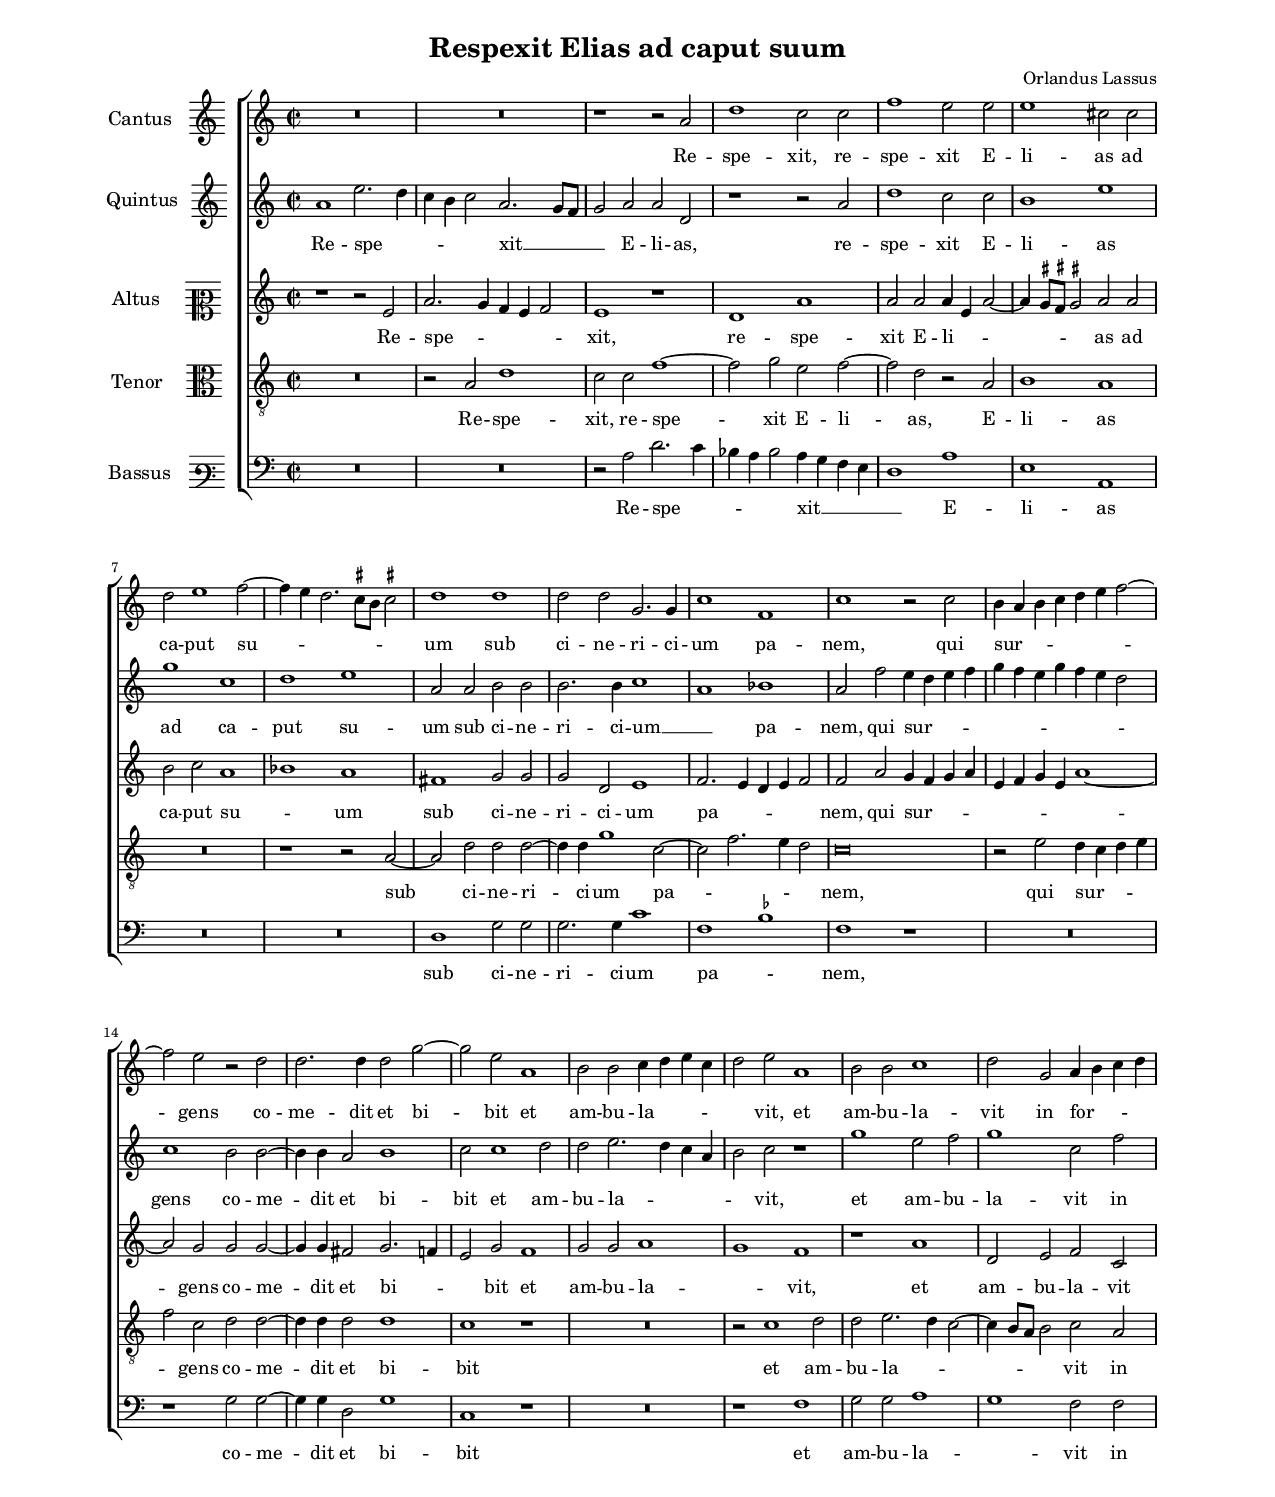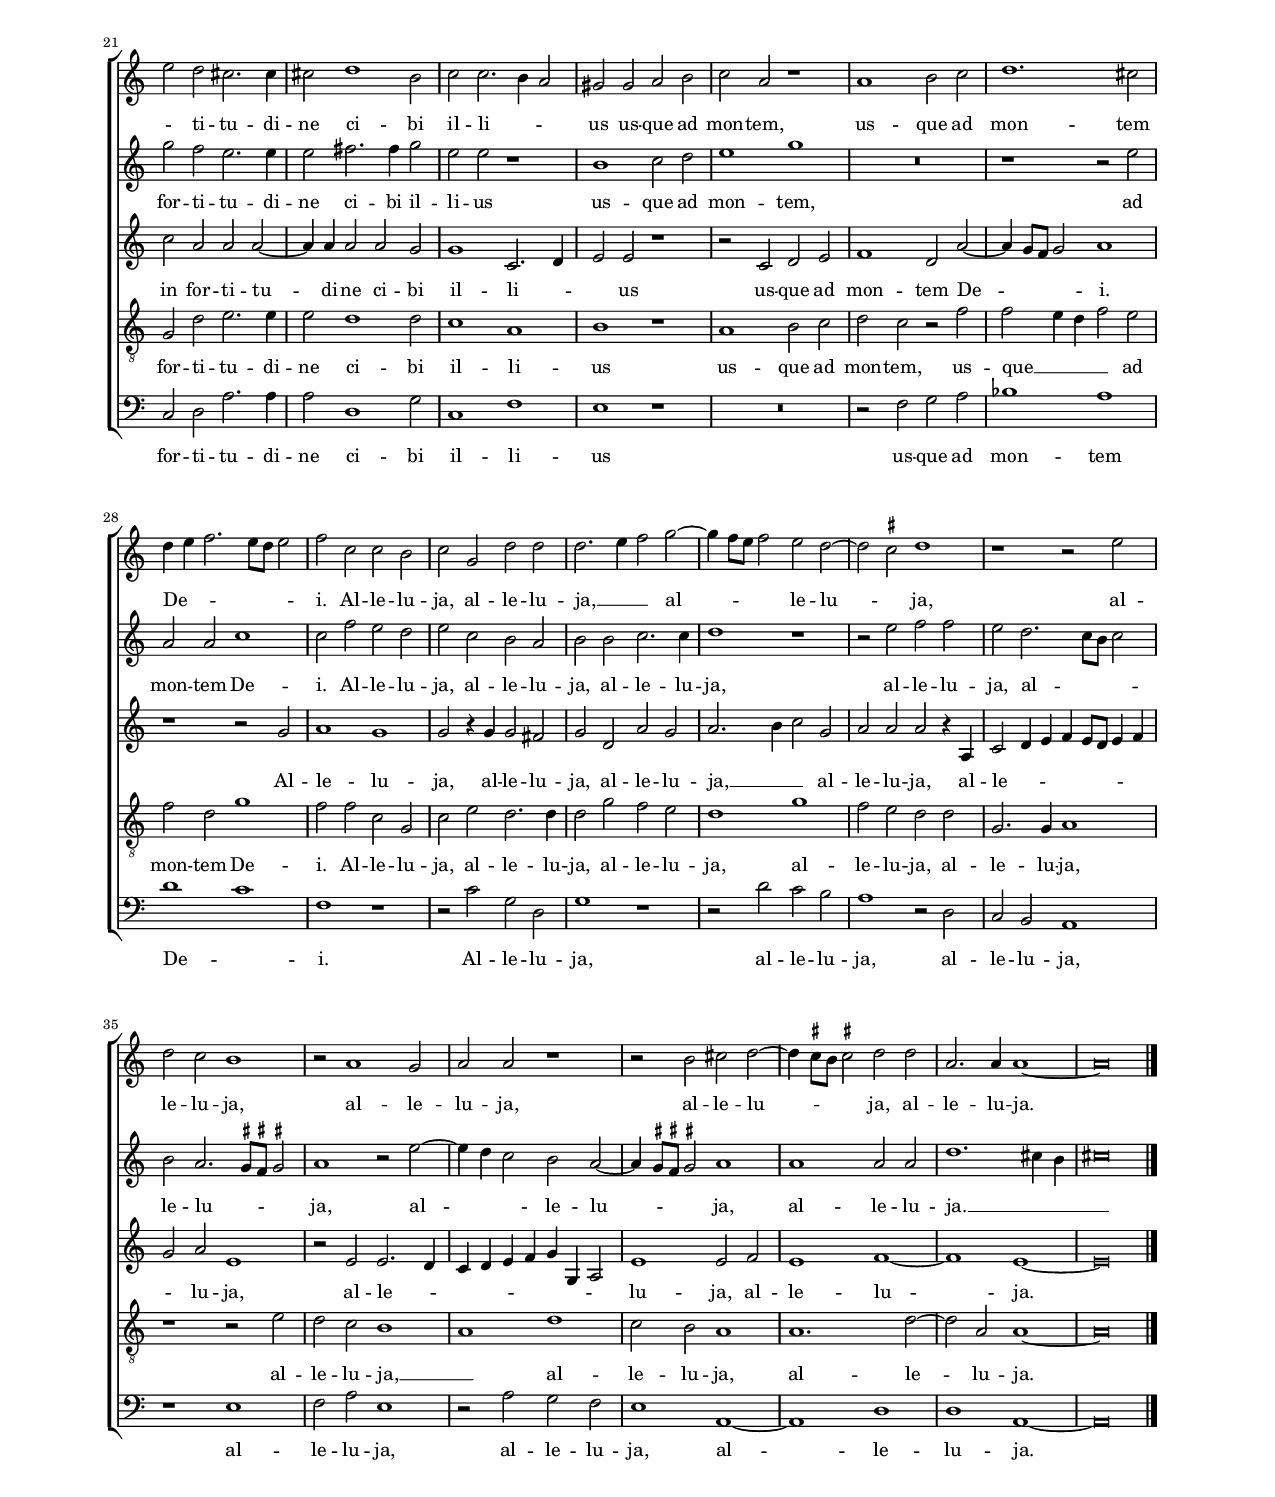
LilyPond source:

\header
{
  title="Respexit Elias ad caput suum"
  composer="Orlandus Lassus"
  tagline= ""
}

\version "2.18.2"
\include "deutsch.ly"
#(set-global-staff-size 15)
#(set-default-paper-size "letter")
#(ly:set-option 'point-and-click #f)


\paper
	{
	top-margin = 1.8 \cm
	bottom-margin = 1.8 \cm
	left-margin = 2 \cm
	right-margin = 2 \cm
	ragged-bottom = ##f
	ragged-last-bottom = ##t
	print-page-number = ##f
	system-system-spacing = #'((basic-distance . 18) (minimum-distance . 14) (padding . 7) (strechability . 150))
	systems-per-page = 3
	page-count = 2
%	min-systems-per-page = 3
	markup-system-spacing #'basic-distance = #12
%	print-all-headers = ##t
%	print-first-page-number = ##t
%	first-page-number = 1
	}

	
global = {
	\key c \major
	\time 2/2 \set Score.measureLength = #(ly:make-moment 2/1)
	\skip 1*82 \bar "|."
	}

	ficta = { \once \set suggestAccidentals = ##t }

	forget = #(define-music-function (parser location music) (ly:music?) #{
		\accidentalStyle forget
		$music
		\accidentalStyle default
		#})

	m = \melisma
	me = \melismaEnd
%	\mark \markup { \override #'(style . baroque) { \note  #"breve" #1 = \note #"breve." #1 } }



incipitcantus = \markup { \score {
	{
	\set Staff.instrumentName = \markup { \fontsize #1 "Cantus" }
	\key c \major
	\clef violin
	s4 \bar ""
	}
	\layout  {
	raggedright = ##t
	indent = 1.6 \cm
	line-width = 2.2\cm
	\context { \Staff \remove Time_signature_engraver }
	\override Staff.Clef.Y-extent = #'(0 . 0)
	}} \hspace #1 }
      
      
incipitquintus = \markup { \score {
	{
	\set Staff.instrumentName = \markup { \fontsize #1 "Quintus" }
	\key c \major
	\clef violin
	s4 \bar ""
	}
	\layout  {
	raggedright = ##t
	indent = 1.6 \cm
	line-width = 2.2\cm
	\context { \Staff \remove Time_signature_engraver }
	\override Staff.Clef.Y-extent = #'(0 . 0)
	}} \hspace #1 }

      
incipitaltus = \markup { \score {
	{
	\set Staff.instrumentName = \markup { \fontsize #1 "Altus" }
	\key c \major
	\clef mezzosoprano
	s4 \bar ""
	}
	\layout  {
	raggedright = ##t
	indent = 1.6 \cm
	line-width = 2.2\cm
	\context { \Staff \remove Time_signature_engraver }
	\override Staff.Clef.Y-extent = #'(0 . 0)
	}} \hspace #1 }


incipittenor = \markup { \score {
	{
	\set Staff.instrumentName = \markup { \fontsize #1 "Tenor" }
	\key c \major
	\clef alto
	s4 \bar ""
	}
	\layout  {
	raggedright = ##t
	indent = 1.6 \cm
	line-width = 2.2\cm
	\context { \Staff \remove Time_signature_engraver }
	\override Staff.Clef.Y-extent = #'(0 . 0)
	}} \hspace #1 }
      
      
incipitbassus = \markup { \score {
	{
	\set Staff.instrumentName = \markup { \fontsize #1 "Bassus" }
	\key c \major
	\clef varbaritone
	s4 \bar ""
	}
	\layout  {
	raggedright = ##t
	indent = 1.6 \cm
	line-width = 2.2\cm
	\context { \Staff \remove Time_signature_engraver }
	\override Staff.Clef.Y-extent = #'(0 . 0)
	}} \hspace #1 }


cantus =  \relative c''
	{
	R\breve
	R\breve
	r1 r2 a
	d1 c2 c
%5
	f1 e2 e |
	e1 cis2 cis
	d2 e1 f2~
	f4 e d2. \ficta cis8 h \ficta cis!2
	d1 d
%10
	d2 d g,2. g4 |
	c1 f,
	c'1 r2 c
	h4 a h c d e f2~
	f2 e r d
%15
	d2. d4 d2 g~ |
	g2 e a,1
	h2 h c4 d e c
	d2 e a,1
	h2 h c1
%20
	d2 g, a4 h c d |
	e2 d cis2. cis4
	cis2 d1 h2
	c2 c2. h4 a2
	gis2 gis a h
%25
	c2 a r1 |
	a1 h2 c
	d1. cis2
	d4 e f2. e8 d e2
	f2 c c h
%30
	c2 g d' d |
	d2. e4 f2 g~
	g4 f8 e f2 e d~
	d2 \ficta cis d1
	r1 r2 e
%35
	d2 c h1 |
	r2 a1 g2
	a2 a r1
	r2 h cis d~
	d4 \ficta cis8 h \ficta cis!2 d d
%40
	a2. a4 a1~ |
	a\breve |
	}


quintus =  \relative c''
        {
	a1 e'2. d4
	c4 h c2 a2. g8 f
	g2 a a d,
	r1 r2 a'
%5
	d1 c2 c |
	h1 e
	g1 c,
	d1 e
	a,2 a h h
%10
	h2. h4 c1 |
	a1 b
	a2 f' e4 d e f
	g4 f e g f e d2
	c1 h2 h~
%15
	h4 h a2 h1 |
	c2 c1 d2
	d2 e2. d4 c a
	h2 c r1
	g'1 e2 f
%20
	g1 c,2 f |
	g2 f e2. e4
	e2 fis2. fis4 g2
	e2 e r1
	h1 c2 d
%25
	e1 g |
	R\breve
	r1 r2 e
	a,2 a c1
	c2 f e d
%30
	e2 c h a |
	h2 h c2. c4
	d1 r
	r2 e f f
	e2 d2. c8 h c2
%35
	h2 a2. \ficta gis8 \ficta fis \ficta gis!2 |
	a1 r2 e'~
	e4 d c2 h a~
	a4 \ficta gis8 \ficta fis \ficta gis!2 a1
	a1 a2 a
%40
	d1. cis4 h |
	cis\breve |
	}


altus =  \relative c'
	{
	r1 r2 e
	a2. g4 f e f2
	e1 r
	d1 a'
%5
	a2 a a4 e a2~ |
	a4 \ficta gis8 \ficta fis \ficta gis!2 a a
	h2 c a1
	b1 a
	fis1 g2 g
%10
	g2 d e1 |
	f2. e4 d e f2
	f2 a g4 f g a
	e4 f g e a1~
	a2 g g g~
%15
	g4 g fis2 g2. f4 |
	e2 g f1
	g2 g a1
	g1 f
	r1 a
%20
	d,2 e f c |
	c'2 a a a~
	a4 a a2 a g
	g1 c,2. d4
	e2 e r1
%25
	r2 c d e |
	f1 d2 a'~
	a4 g8 f g2 a1
	r1 r2 g
	a1 g
%30
	g2 r4 g g2 fis |
	g2 d a' g
	a2. h4 c2 g
	a2 a a r4 a,
	c2 d4 e f e8 d e4 f
%35
	g2 a e1 |
	r2 e e2. d4
	c4 d e f g g, a2
	e'1 e2 f
	e1 f~
%40
	f1 e~ |
	e\breve |
	}


tenor  =  \relative c'
	{
	R\breve
	r2 a d1
	c2 c f1~
	f2 g e f~
%5
	f2 d r a |
	h1 a
	R\breve
	r1 r2 a~
	a2 d d d~
%10
	d4 d g1 c,2~ |
	c2 f2. e4 d2
	c\breve
	r2 e d4 c d e
	f2 c d d~
%15
	d4 d d2 d1 |
	c1 r
	R\breve
	r2 c1 d2
	d2 e2. d4 c2~
%20
	c4 h8 a h2 c a |
	g2 d' e2. e4
	e2 d1 d2
	c1 a
	h1 r
%25
	a1 h2 c |
	d2 c r f
	f2 e4 d f2 e
	f2 d g1
	f2 f c g
%30
	c2 e d2. d4 |
	d2 g f e
	d1 g
	f2 e d d
	g,2. g4 a1
%35
	r1 r2 e' |
	d2 c h1
	a1 d
	c2 h a1
	a1. d2~
%40
	d2 a a1~
	a\breve |
	}


bassus  =  \relative c
	{
	R\breve
	R\breve
	r2 a' d2. c4
	b4 a b2 a4 g f e
%5
	d1 a' |
	e1 a,
	R\breve
	R\breve
	d1 g2 g
%10
	g2. g4 c1 |
	f,1 \ficta b
	f1 r
	R\breve
	r1 g2 g~
%15
	g4 g d2 g1 |
	c,1 r
	R\breve
	r1 f
	g2 g a1
%20
	g1 f2 f |
	c2 d a'2. a4
	a2 d,1 g2
	c,1 f
	e1 r
%25
	R\breve |
	r2 f g a
	b1 a
	d1 c
	f,1 r
%30
	r2 c' g d |
	g1 r
	r2 d' c h
	a1 r2 d,
	c2 h a1
%35
	r1 e' |
	f2 a e1
	r2 a g f
	e1 a,~
	a1 d
%40
	d1 a~ |
	a\breve |
	}


lyricscantus = \lyricmode {
	Re -- spe -- xit,
	re -- spe -- xit E -- li -- as ad ca -- put su -- _ _ _ _ _ um
	sub ci -- ne -- ri -- ci -- um pa -- nem,
	qui sur -- _ _ _ _ _ _ gens co -- me -- dit et bi -- bit
	et am -- bu -- la -- _ _ _ _ vit,
	et am -- bu -- la -- vit in for -- _ _ _ _ ti -- tu -- di -- ne ci -- bi il -- li -- _ _ us
	us -- que ad mon -- tem,
	us -- que ad mon -- tem De -- _ _ _ _ _ i.
	Al -- le -- lu -- ja,
	al -- le -- lu -- ja, __ _ _
	al -- _ _ _ le -- lu -- _ ja,
	al -- le -- lu -- ja,
	al -- le -- lu -- ja,
	al -- le -- lu -- _ _ _ ja,
	al -- le -- lu -- ja.
	}


lyricsquintus = \lyricmode {
	Re -- spe -- _ _ _ _ xit __ _ _ _ E -- li -- as,
	re -- spe -- xit E -- li -- as ad ca -- put su -- um
	sub ci -- ne -- ri -- ci -- um __ _ pa -- nem,
	qui sur -- _ _ _ _ _ _ _ _ _ _ gens co -- me -- dit et bi -- bit
	et am -- bu -- la -- _ _ _ _ vit,
	et am -- bu -- la -- vit in for -- ti -- tu -- di -- ne ci -- bi il -- li -- us
	us -- que ad mon -- tem,
	ad mon -- tem De -- i.
	Al -- le -- lu -- ja,
	al -- le -- lu -- ja,
	al -- le -- lu -- ja,
	al -- le -- lu -- ja,
	al -- _ _ _ le -- lu -- _ _ _ ja,
	al -- _ _ le -- lu -- _ _ _ ja,
	al -- le -- lu -- ja. __ _ _ _
	}


lyricsaltus = \lyricmode {
	Re -- spe -- _ _ _ _ xit,
	re -- spe -- xit E -- li -- _ _ _ _ _ as ad ca -- put su -- _ um
	sub ci -- ne -- ri -- ci -- um pa -- _ _ _ _ nem,
	qui sur -- _ _ _ _ _ _ _ _ gens co -- me -- dit et bi -- _ _ bit
	et am -- bu -- la -- _ vit,
	et am -- bu -- la -- vit in for -- ti -- tu -- di -- ne ci -- bi il -- li -- _ _ us
	us -- que ad mon -- tem De -- _ _ _ i.
	Al -- le -- lu -- ja,
	al -- le -- lu -- ja,
	al -- le -- lu -- ja, __ _ _
	al -- le -- lu -- ja,
	al -- le -- _ _ _ _ _ _ _ _ lu -- ja,
	al -- le -- _ _ _ _ _ _ _ _ lu -- ja,
	al -- le -- lu -- ja.
	}


lyricstenor = \lyricmode {
	Re -- spe -- xit,
	re -- spe -- xit E -- li -- as,
	E -- li -- as
	sub ci -- ne -- ri -- ci -- um pa -- _ _ _ nem,
	qui sur -- _ _ _ _ gens co -- me -- dit et bi -- bit
	et am -- bu -- la -- _ _ _ _ _ vit in for -- ti -- tu -- di -- ne ci -- bi il -- li -- us
	us -- que ad mon -- tem,
	us -- que __ _ _ _ ad mon -- tem De -- i.
	Al -- le -- lu -- ja,
	al -- le -- lu -- ja,
	al -- le -- lu -- ja,
	al -- le -- lu -- ja,
	al -- le -- lu -- ja,
	al -- le -- lu -- ja, __ _
	al -- le -- lu -- ja,
	al -- le -- lu -- ja.
	}


lyricsbassus = \lyricmode {
	Re -- spe -- _ _ _ _ xit __ _ _ _ _ E -- li -- as
	sub ci -- ne -- ri -- ci -- um pa -- _ nem,
	co -- me -- dit et bi -- bit
	et am -- bu -- la -- _ vit in for -- ti -- tu -- di -- ne ci -- bi il -- li -- us
	us -- que ad mon -- tem De -- _ i.
	Al -- le -- lu -- ja,
	al -- le -- lu -- ja,
	al -- le -- lu -- ja,
	al -- le -- lu -- ja,
	al -- le -- lu -- ja,
	al -- le -- lu -- ja.
	}


\score
{  
  % \transpose {
	\new ChoirStaff \with { \override StaffGrouper.staff-staff-spacing.basic-distance = #12 }
	<<

	\new Staff << \global
	\new Voice="v1" {
		\set Staff.instrumentName=\incipitcantus
%		\set Staff.instrumentName= "S"
		\set Staff.midiInstrument = "reed organ"
		\clef violin
		\cantus }
	\new Lyrics \lyricsto "v1" {\lyricscantus }
	>>


	\new Staff << \global
	\new Voice="v5" {
		\set Staff.instrumentName=\incipitquintus
%		\set Staff.instrumentName= "Q"
		\set Staff.midiInstrument = "reed organ"
		\clef violin
		\quintus}
	\new Lyrics \lyricsto "v5" {\lyricsquintus }
	>>


	\new Staff << \global
	\new Voice="v2" {
		\set Staff.instrumentName=\incipitaltus
%		\set Staff.instrumentName= "A"
		\set Staff.midiInstrument = "reed organ"
		\clef violin 
		\altus}
	\new Lyrics \lyricsto "v2" {\lyricsaltus }
	>>


	\new Staff << \global
	\new Voice="v3" {
		\set Staff.instrumentName=\incipittenor
%		\set Staff.instrumentName= "T"
		\set Staff.midiInstrument = "reed organ"
		\clef "G_8"
		\tenor }
	\new Lyrics \lyricsto "v3" {\lyricstenor }
	>>


	\new Staff << \global
	\new Voice="v4" {
		\set Staff.instrumentName=\incipitbassus
%		\set Staff.instrumentName= "B"
		\set Staff.midiInstrument = "reed organ"
		\clef bass 
		\bassus }
	\new Lyrics \lyricsto "v4" {\lyricsbassus}
	>>

	>>
	% } % transpose

	\layout
	{
	indent = 2.2\cm
	\context { \Lyrics \override VerticalAxisGroup.nonstaff-relatedstaff-spacing.padding = #1.5 }
%	\context { \Lyrics \override LyricText.font-size = #1 }
	\context { \Staff \override TimeSignature.break-visibility = #end-of-line-invisible }
%	\context { \Staff \override InstrumentName.X-offset = #'-25 }
%	\context { \Voice \override Slur.transparent = ##t }
%	\context { \Voice \override AccidentalSuggestion.avoid-slur = #'ignore }
%	\context { \Voice \override AccidentalSuggestion.outside-staff-priority = ##f }
	\context { \Score \override BarNumber.padding = #2 }
	\context { \Voice \override NoteHead.style = #'baroque }
	}

\midi
	{
    	\tempo 2 = 90
	}

}


% EOF